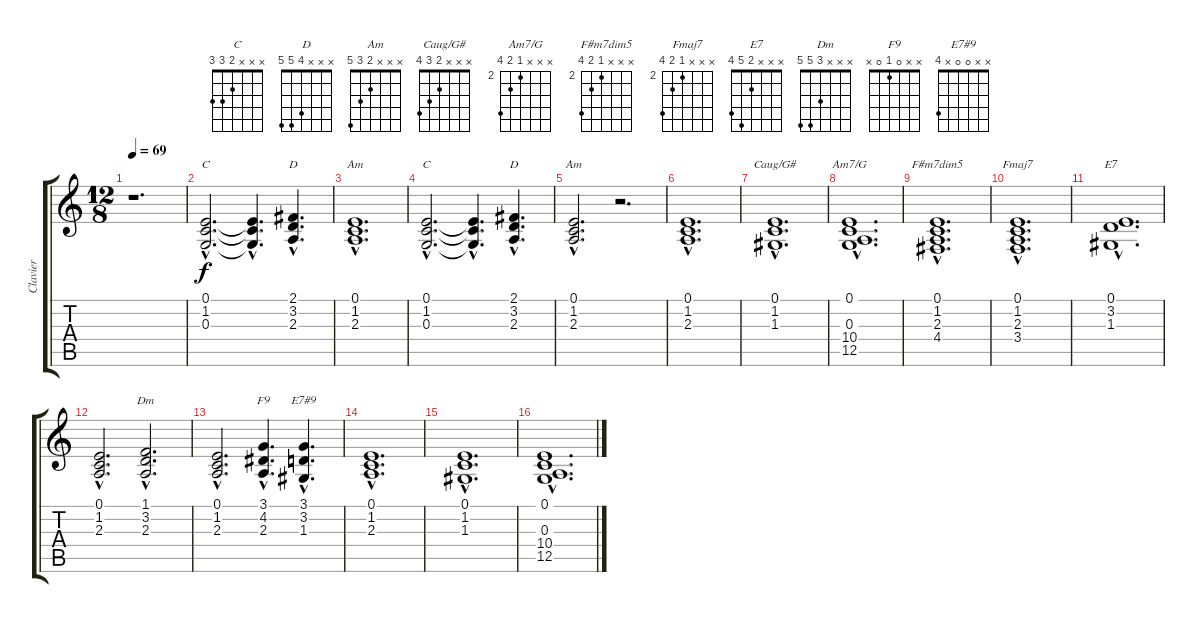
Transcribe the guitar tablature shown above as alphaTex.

\track ("Clavier" "Clavier") {instrument synthstrings1}
\staff {score tabs}
\tuning (E4 B3 G3 D3 A2 E2) {hide}
\chord ("C" 0 1 0 2 3 x)
\chord ("D" 2 3 2 0 0 x)
\chord ("Am" 0 1 2 2 0 x)
\chord ("C" x x x 2 3 3)
\chord ("D" x x x 4 5 5)
\chord ("Am" x x x 2 3 5)
\chord ("Caug/G#" x x x 2 3 4)
\chord ("Am7/G" x x x 2 3 5) {firstfret 2}
\chord ("F#m7dim5" x x x 2 3 5) {firstfret 2}
\chord ("Fmaj7" x x x 2 3 5) {firstfret 2}
\chord ("E7" x x x 2 5 4)
\chord ("Dm" x x x 3 5 5)
\chord ("F9" x x 0 1 0 x)
\chord ("E7#9" x x 0 0 x 4)
\ts (12 8)
\tempo 69
\clef g2
\ks c
r.1{d dy f instrument synthstrings1} |
(0.1{hac} 1.2{hac} 0.3{hac}).2{d ch "C"} (0.1{hac t} 1.2{hac t} 0.3{hac t}).4{d} (2.1{hac} 3.2{hac} 2.3{hac}).4{d ch "D"} |
(0.1{hac} 1.2{hac} 2.3{hac}).1{d ch "Am"} |
(0.1{hac} 1.2{hac} 0.3{hac}).2{d ch "C"} (0.1{hac t} 1.2{hac t} 0.3{hac t}).4{d} (2.1{hac} 3.2{hac} 2.3{hac}).4{d ch "D"} |
(0.1{hac} 1.2{hac} 2.3{hac}).2{d ch "Am"} r.2{d} |
(0.1{hac} 1.2{hac} 2.3{hac}).1{d} |
(0.1{hac} 1.2{hac} 1.3{hac}).1{d ch "Caug/G#"} |
(0.1{hac} 0.3{hac} 10.4{hac} 12.5{hac}).1{d ch "Am7/G"} |
(0.1{hac} 1.2{hac} 2.3{hac} 4.4{hac}).1{d ch "F#m7dim5"} |
(0.1{hac} 1.2{hac} 2.3{hac} 3.4{hac}).1{d ch "Fmaj7"} |
(0.1{hac} 3.2{hac} 1.3{hac}).1{d ch "E7"} |
(0.1{hac} 1.2{hac} 2.3{hac}).2{d} (1.1{hac} 3.2{hac} 2.3{hac}).2{d ch "Dm"} |
(0.1{hac} 1.2{hac} 2.3{hac}).2{d} (3.1{hac} 4.2{hac} 2.3{hac}).4{d ch "F9"} (3.1{hac} 3.2{hac} 1.3{hac}).4{d ch "E7#9"} |
(0.1{hac} 1.2{hac} 2.3{hac}).1{d} |
(0.1{hac} 1.2{hac} 1.3{hac}).1{d} |
(0.1{hac} 0.3{hac} 10.4{hac} 12.5{hac}).1{d}
